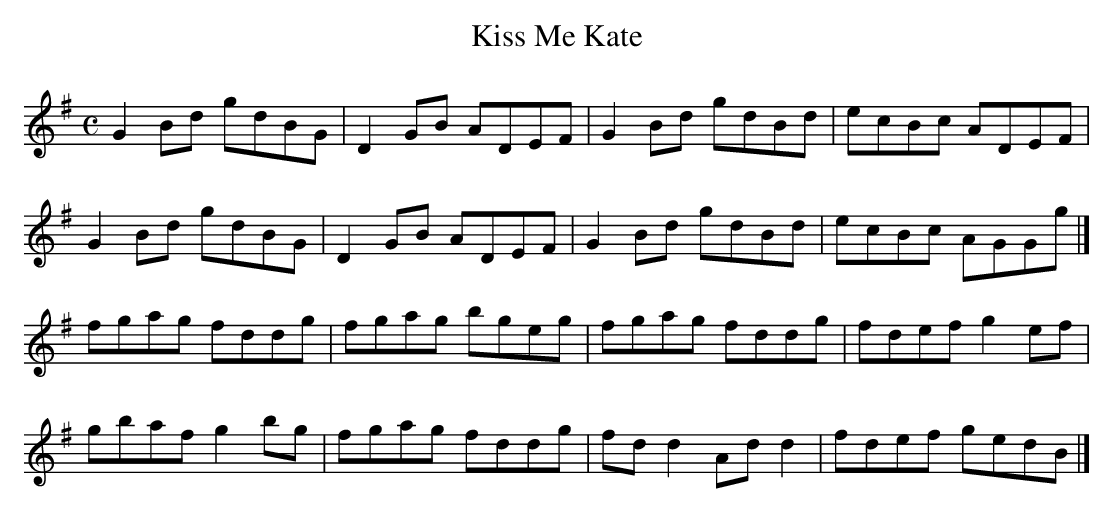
X:1
T:Kiss Me Kate
M:C
L:1/8
K:G Major
G2Bd gdBG|D2GB ADEF|G2Bd gdBd|ecBc ADEF|!
G2Bd gdBG|D2GB ADEF|G2Bd gdBd|ecBc AGGg|]!
fgag fddg|fgag bgeg|fgag fddg|fdef g2ef|!
gbaf g2bg|fgag fddg|fdd2 Add2|fdef gedB|]!
